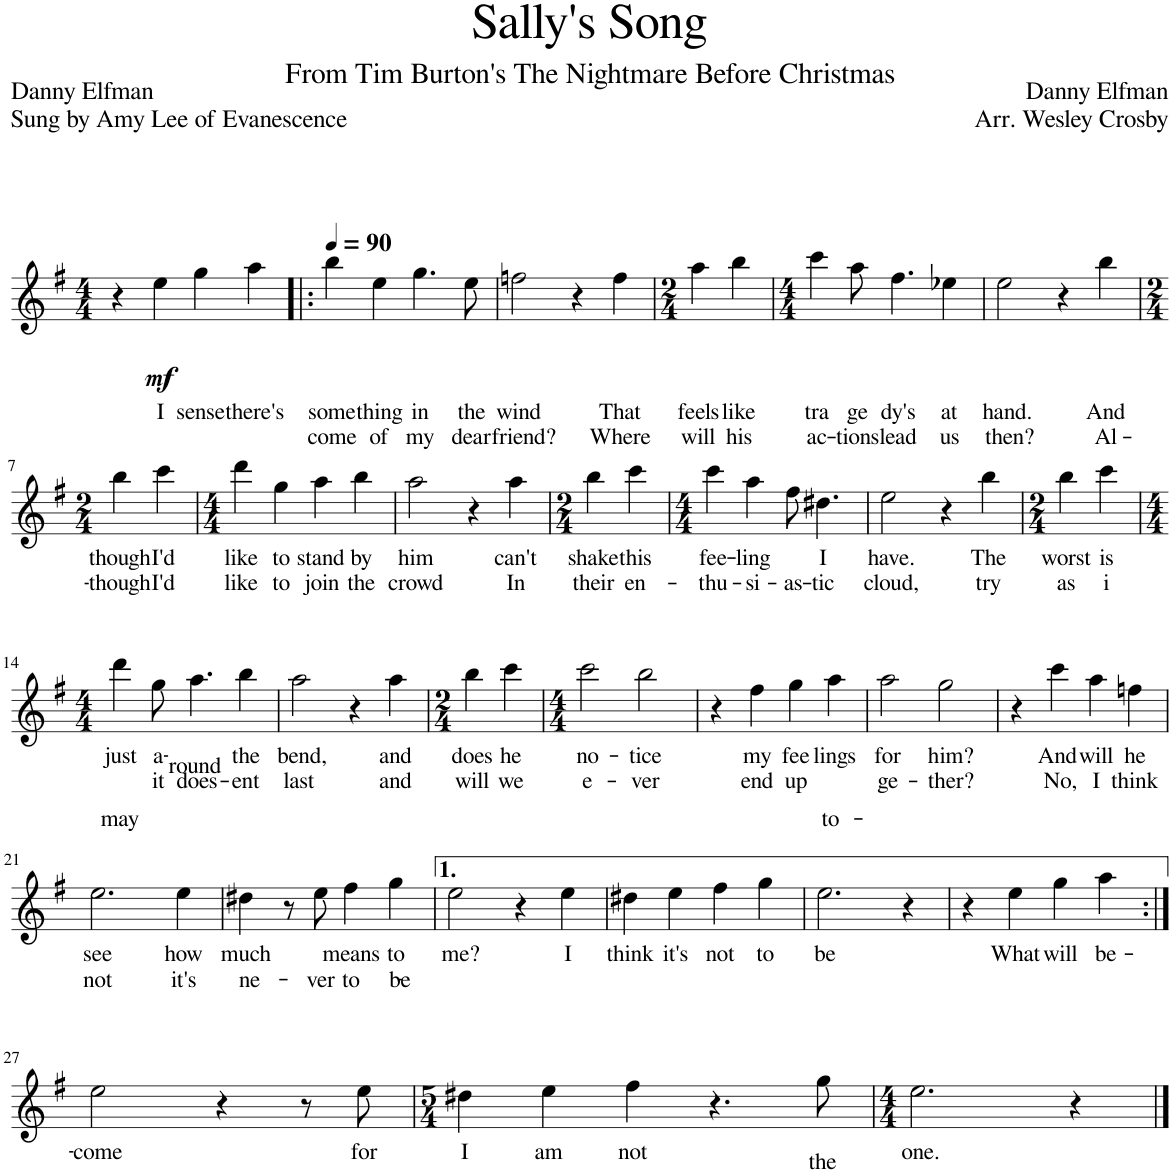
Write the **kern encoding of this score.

**kern	**text	**text	**dynam
*part1	*part1	*part1	*part1
*staff1	*staff1	*staff1	*staff1
*I"Bass Clarinet	*	*	*
*I'B. Cl.	*	*	*
*clefG2	*	*	*
*Trd8c14	*	*	*
*k[f#]	*	*	*
*M4/4	*	*	*
=1	=1	=1	=1
4r	.	.	.
!	!LO:LY:b	!	!LO:DY:b
4ee\	I	.	mf
!	!LO:LY:b	!	!
4gg\	sense	.	.
!	!LO:LY:b	!	!
4aa\	there's	.	.
=2!|:	=2!|:	=2!|:	=2!|:
*MM90	*	*	*
!	!LO:LY:b	!LO:LY:b	!
4bb\	some	come	.
!	!LO:LY:b	!LO:LY:b	!
4ee\	thing	of	.
!	!LO:LY:b	!LO:LY:b	!
4.gg\	in	my	.
!	!LO:LY:b	!LO:LY:b	!
8ee\	the	dear	.
=3	=3	=3	=3
!	!LO:LY:b	!LO:LY:b	!
2ffn\	wind	friend?	.
4r	.	.	.
!	!LO:LY:b	!LO:LY:b	!
4ff\	That	Where	.
=4	=4	=4	=4
*M2/4	*	*	*
!	!LO:LY:b	!LO:LY:b	!
4aa\	feels	will	.
!	!LO:LY:b	!LO:LY:b	!
4bb\	like	his	.
=5	=5	=5	=5
*M4/4	*	*	*
!	!LO:LY:b	!LO:LY:b	!
4ccc\	tra	ac-	.
!	!LO:LY:b	!LO:LY:b	!
8aa\	ge	-tions	.
!	!LO:LY:b	!LO:LY:b	!
4.ff#\	dy's	lead	.
!	!LO:LY:b	!LO:LY:b	!
4ee-X\	at	us	.
=6	=6	=6	=6
!	!LO:LY:b	!LO:LY:b	!
2ee\	hand.	then?	.
4r	.	.	.
!	!LO:LY:b	!LO:LY:b	!
4bb\	And	Al-	.
!!LO:LB:g=z
=7	=7	=7	=7
*M2/4	*	*	*
!	!LO:LY:b	!LO:LY:b	!
4bb\	though	-though	.
!	!LO:LY:b	!LO:LY:b	!
4ccc\	I'd	I'd	.
=8	=8	=8	=8
*M4/4	*	*	*
!	!LO:LY:b	!LO:LY:b	!
4ddd\	like	like	.
!	!LO:LY:b	!LO:LY:b	!
4gg\	to	to	.
!	!LO:LY:b	!LO:LY:b	!
4aa\	stand	join	.
!	!LO:LY:b	!LO:LY:b	!
4bb\	by	the	.
=9	=9	=9	=9
!	!LO:LY:b	!LO:LY:b	!
2aa\	him	crowd	.
4r	.	.	.
!	!LO:LY:b	!LO:LY:b	!
4aa\	can't	In	.
=10	=10	=10	=10
*M2/4	*	*	*
!	!LO:LY:b	!LO:LY:b	!
4bb\	shake	their	.
!	!LO:LY:b	!LO:LY:b	!
4ccc\	this	en-	.
=11	=11	=11	=11
*M4/4	*	*	*
!	!LO:LY:b	!LO:LY:b	!
4ccc\	fee-	-thu-	.
!	!LO:LY:b	!LO:LY:b	!
4aa\	-ling	-si-	.
!	!	!LO:LY:b	!
8ff#\	.	-as-	.
!	!LO:LY:b	!LO:LY:b	!
4.dd#X\	I	-tic	.
=12	=12	=12	=12
!	!LO:LY:b	!LO:LY:b	!
2ee\	have.	cloud,	.
4r	.	.	.
!	!LO:LY:b	!LO:LY:b	!
4bb\	The	try	.
=13	=13	=13	=13
*M2/4	*	*	*
!	!LO:LY:b	!LO:LY:b	!
4bb\	worst	as	.
!	!LO:LY:b	!LO:LY:b	!
4ccc\	is	i	.
!!LO:LB:g=z
=14	=14	=14	=14
*M4/4	*	*	*
!	!LO:LY:b	!LO:LY:b	!
4ddd\	just	may	.
!	!LO:LY:b	!LO:LY:b	!
8gg\	a-	it	.
!	!LO:LY:b	!LO:LY:b	!
4.aa\	-round	does-	.
!	!LO:LY:b	!LO:LY:b	!
4bb\	the	-ent	.
=15	=15	=15	=15
!	!LO:LY:b	!LO:LY:b	!
2aa\	bend,	last	.
4r	.	.	.
!	!LO:LY:b	!LO:LY:b	!
4aa\	and	and	.
=16	=16	=16	=16
*M2/4	*	*	*
!	!LO:LY:b	!LO:LY:b	!
4bb\	does	will	.
!	!LO:LY:b	!LO:LY:b	!
4ccc\	he	we	.
=17	=17	=17	=17
*M4/4	*	*	*
!	!LO:LY:b	!LO:LY:b	!
2ccc\	no-	e-	.
!	!LO:LY:b	!LO:LY:b	!
2bb\	-tice	-ver	.
=18	=18	=18	=18
4r	.	.	.
!	!LO:LY:b	!LO:LY:b	!
4ff#\	my	end	.
!	!LO:LY:b	!LO:LY:b	!
4gg\	fee	up	.
!	!LO:LY:b	!LO:LY:b	!
4aa\	lings	to-	.
=19	=19	=19	=19
!	!LO:LY:b	!LO:LY:b	!
2aa\	for	-ge-	.
!	!LO:LY:b	!LO:LY:b	!
2gg\	him?	-ther?	.
=20	=20	=20	=20
4r	.	.	.
!	!LO:LY:b	!LO:LY:b	!
4ccc\	And	No,	.
!	!LO:LY:b	!LO:LY:b	!
4aa\	will	I	.
!	!LO:LY:b	!LO:LY:b	!
4ffn\	he	think	.
!!LO:LB:g=z
=21	=21	=21	=21
!	!LO:LY:b	!LO:LY:b	!
2.ee\	see	not	.
!	!LO:LY:b	!LO:LY:b	!
4ee\	how	it's	.
=22	=22	=22	=22
!	!LO:LY:b	!LO:LY:b	!
4dd#X\	much	ne-	.
8r	.	.	.
!	!	!LO:LY:b	!
8ee\	.	-ver	.
!	!LO:LY:b	!LO:LY:b	!
4ff#\	means	to	.
!	!LO:LY:b	!LO:LY:b	!
4gg\	to	be-	.
=23	=23	=23	=23
!	!LO:LY:b	!	!
2ee\	me?	.	.
4r	.	.	.
!	!LO:LY:b	!	!
4ee\	I	.	.
=24	=24	=24	=24
!	!LO:LY:b	!	!
4dd#X\	think	.	.
!	!LO:LY:b	!	!
4ee\	it's	.	.
!	!LO:LY:b	!	!
4ff#\	not	.	.
!	!LO:LY:b	!	!
4gg\	to	.	.
=25	=25	=25	=25
!	!LO:LY:b	!	!
2.ee\	be	.	.
4r	.	.	.
=26	=26	=26	=26
4r	.	.	.
!	!LO:LY:b	!	!
4ee\	What	.	.
!	!LO:LY:b	!	!
4gg\	will	.	.
!	!LO:LY:b	!	!
4aa\	be-	.	.
!!LO:LB:g=z
=27:|!	=27:|!	=27:|!	=27:|!
!	!LO:LY:b	!	!
2ee\	-come	.	.
4r	.	.	.
8r	.	.	.
!	!LO:LY:b	!	!
8ee\	for	.	.
=28	=28	=28	=28
*M5/4	*	*	*
!	!LO:LY:b	!	!
4dd#X\	I	.	.
!	!LO:LY:b	!	!
4ee\	am	.	.
!	!LO:LY:b	!	!
4ff#\	not	.	.
4.r	.	.	.
!	!LO:LY:b	!	!
8gg\	the	.	.
=29	=29	=29	=29
*M4/4	*	*	*
!	!LO:LY:b	!	!
2.ee\	one.	.	.
4r	.	.	.
==	==	==	==
*-	*-	*-	*-
